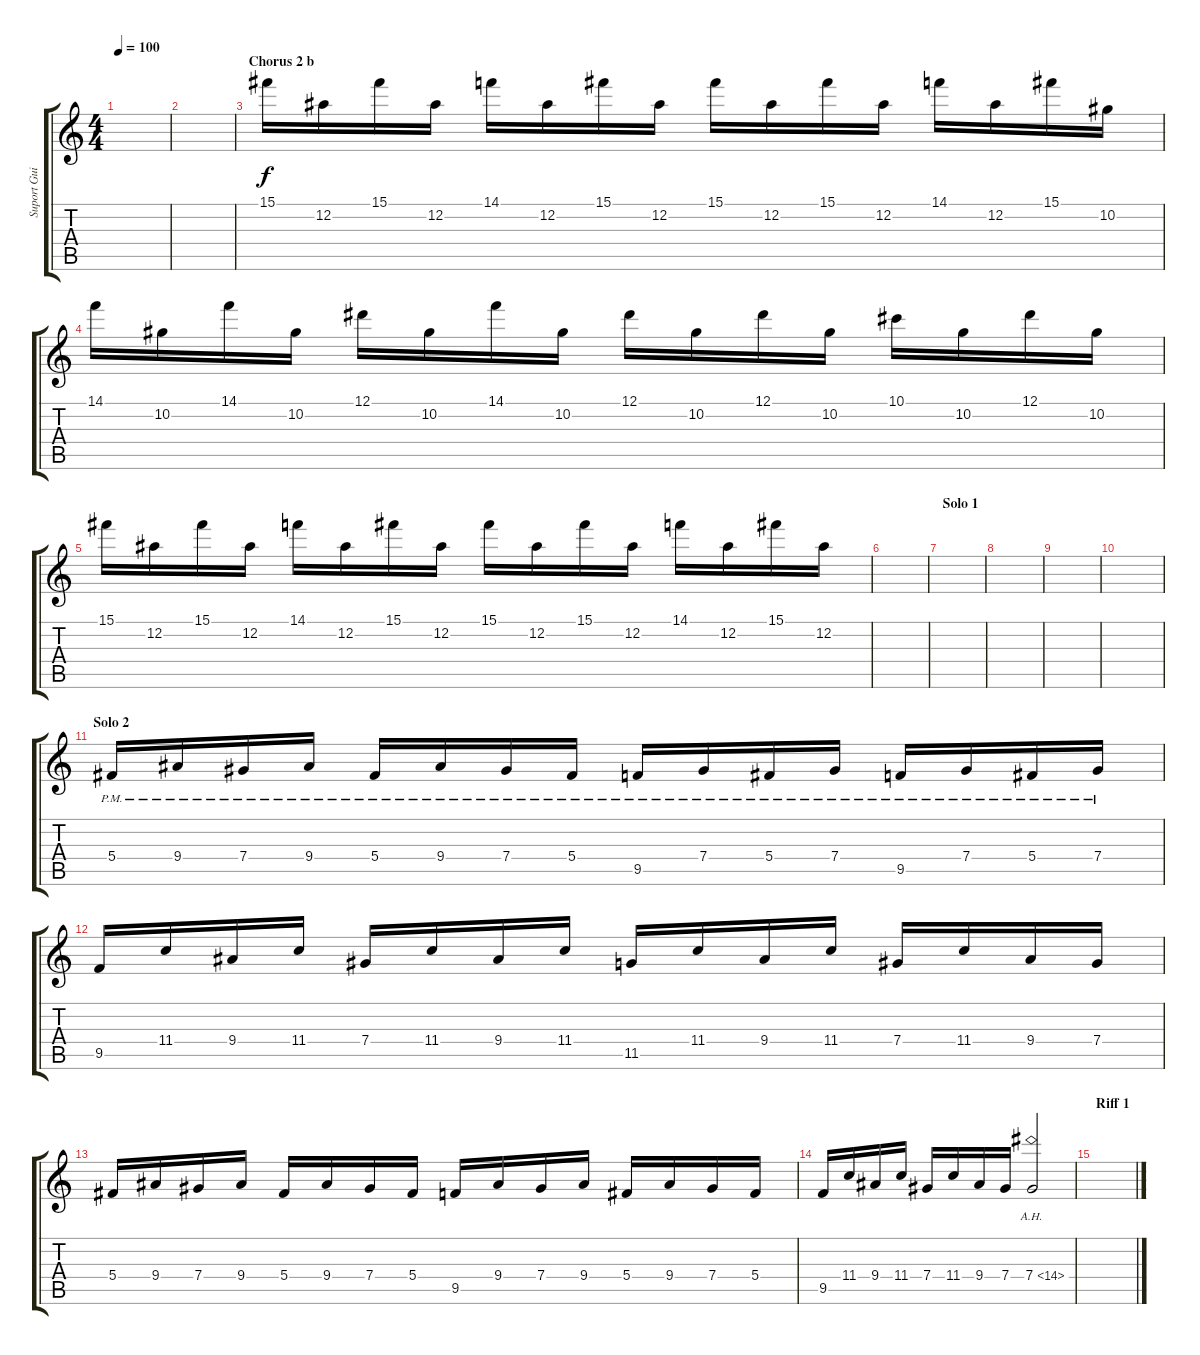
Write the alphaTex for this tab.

\track ("Suport Guitar 1" "Suport Gui") {instrument overdrivenguitar}
\staff {score tabs}
\tuning (Eb4 Bb3 Gb3 Db3 Ab2 Eb2) {hide}
\ts (4 4)
\tempo 100
\clef g2
\ks c
|
|
\section ("" "Chorus 2 b")
15.1.16{volume 11 instrument overdrivenguitar} 12.2.16 15.1.16 12.2.16 14.1.16 12.2.16 15.1.16 12.2.16 15.1.16 12.2.16 15.1.16 12.2.16 14.1.16 12.2.16 15.1.16 10.2.16 |
14.1.16 10.2.16 14.1.16 10.2.16 12.1.16 10.2.16 14.1.16 10.2.16 12.1.16 10.2.16 12.1.16 10.2.16 10.1.16 10.2.16 12.1.16 10.2.16 |
15.1.16 12.2.16 15.1.16 12.2.16 14.1.16 12.2.16 15.1.16 12.2.16 15.1.16 12.2.16 15.1.16 12.2.16 14.1.16 12.2.16 15.1.16 12.2.16 |
|
\section ("" "Solo 1")
|
|
|
|
\section ("" "Solo 2")
5.4{pm}.16{volume 12 instrument overdrivenguitar} 9.4{pm}.16 7.4{pm}.16 9.4{pm}.16 5.4{pm}.16 9.4{pm}.16 7.4{pm}.16 5.4{pm}.16 9.5{pm}.16 7.4{pm}.16 5.4{pm}.16 7.4{pm}.16 9.5{pm}.16 7.4{pm}.16 5.4{pm}.16 7.4{pm}.16 |
9.5.16 11.4.16 9.4.16 11.4.16 7.4.16 11.4.16 9.4.16 11.4.16 11.5.16 11.4.16 9.4.16 11.4.16 7.4.16 11.4.16 9.4.16 7.4.16 |
5.4.16 9.4.16 7.4.16 9.4.16 5.4.16 9.4.16 7.4.16 5.4.16 9.5.16 9.4.16 7.4.16 9.4.16 5.4.16 9.4.16 7.4.16 5.4.16 |
9.5.16 11.4.16 9.4.16 11.4.16 7.4.16 11.4.16 9.4.16 7.4.16 7.4{ah 7}.2 |
\section ("" "Riff 1")
